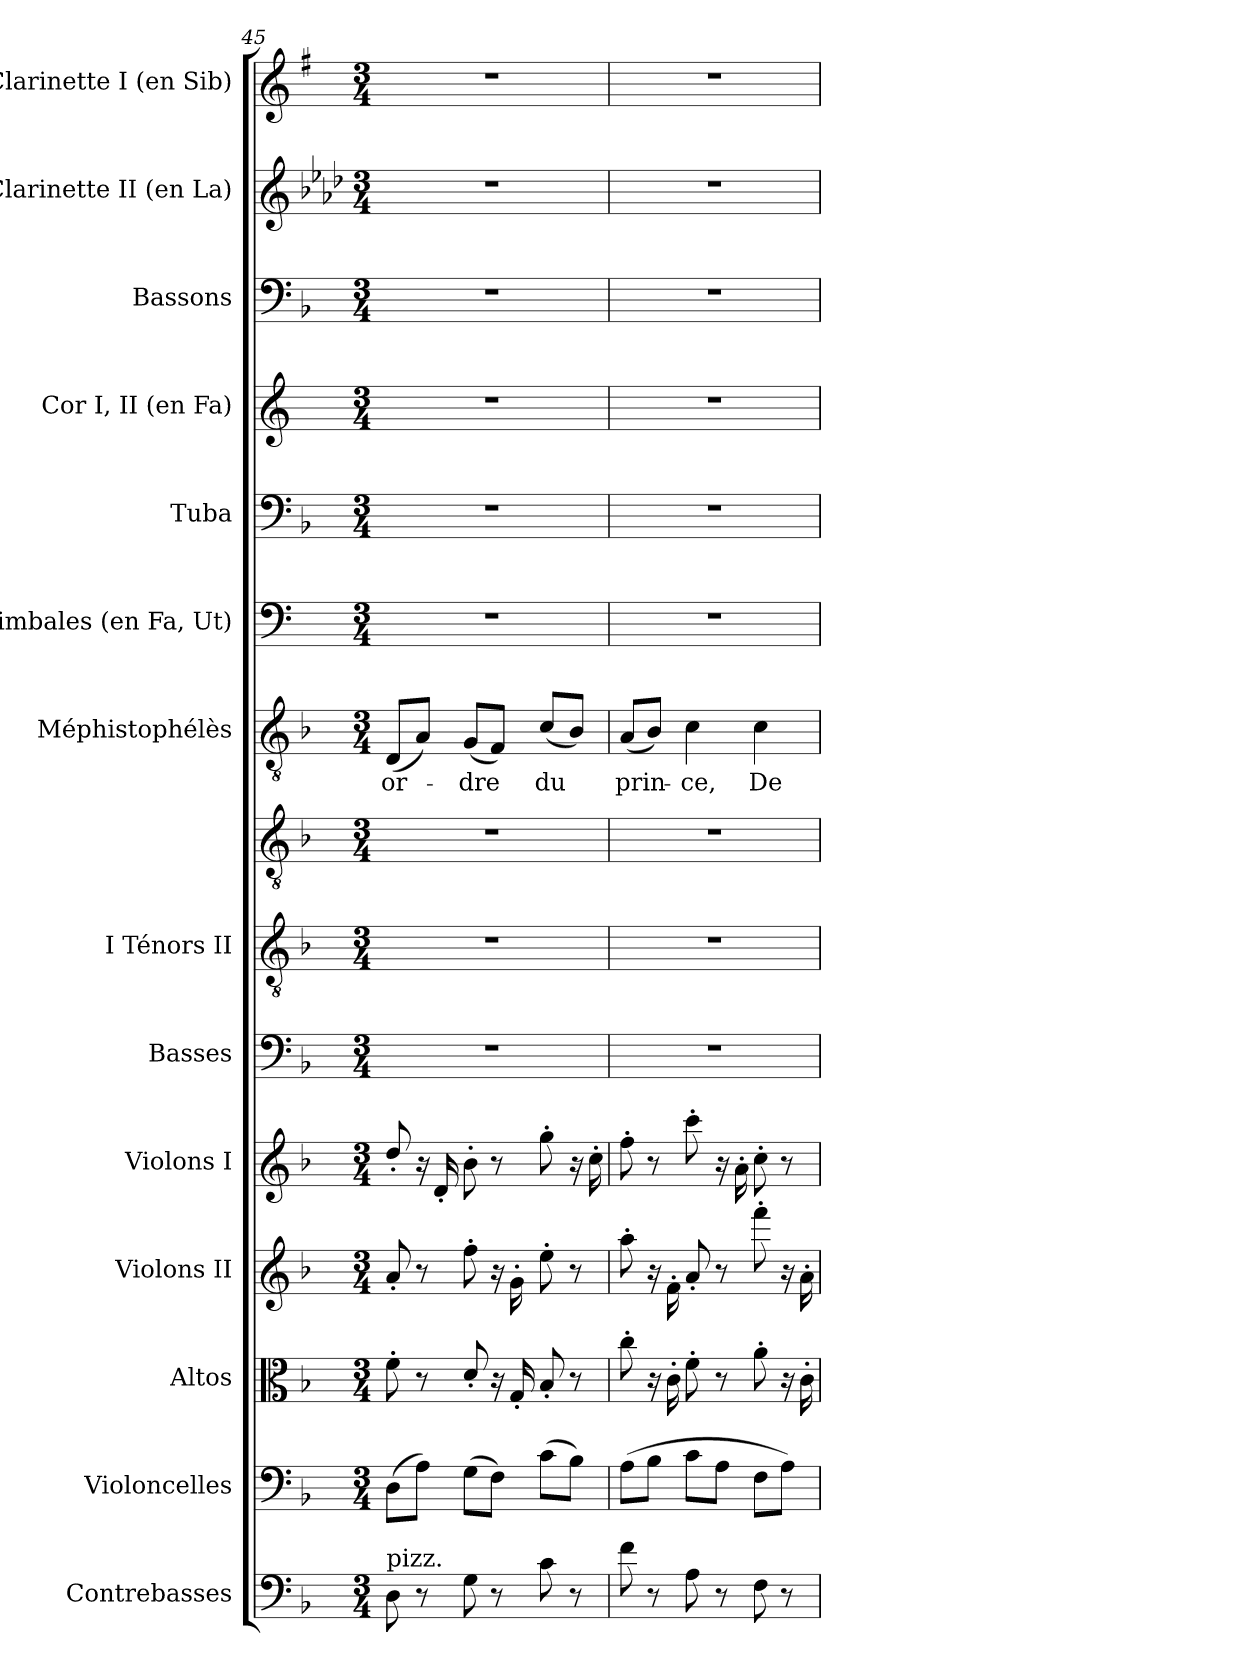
**kern	**kern	**kern	**kern	**kern	**kern	**kern	**kern	**kern	**text	**kern	**kern	**kern	**kern	**kern	**kern
*part14	*part13	*part12	*part11	*part10	*part9	*part8	*part8	*part7	*part7	*part6	*part5	*part4	*part3	*part2	*part1
*staff15	*staff14	*staff13	*staff12	*staff11	*staff10	*staff9	*staff8	*staff7	*staff7	*staff6	*staff5	*staff4	*staff3	*staff2	*staff1
*I"Contrebasses	*I"Violoncelles	*I"Altos	*I"Violons II	*I"Violons I	*I"Basses	*I"I  Ténors  II	*	*I"Méphistophélès	*	*I"Timbales (en Fa, Ut)	*I"Tuba	*I"Cor I, II (en Fa)	*I"Bassons	*I"Clarinette II (en La)	*I"Clarinette I (en Sib)
*I'C-b.	*I'Vlles	*I'Altos	*I'Vns II	*I'Vns I	*I'Basses	*I'Tén.	*	*I'Méphist.	*	*	*I'Tb.	*I'Cor (Fa)	*I'Bns	*I'Cl. (La)	*I'Cl. (Sib)
*clefF4	*clefF4	*clefC3	*clefG2	*clefG2	*clefF4	*clefGv2	*clefGv2	*clefGv2	*	*clefF4	*clefF4	*clefG2	*clefF4	*clefG2	*clefG2
*ITrd7c12	*	*	*	*	*	*ITrd7c12	*ITrd7c12	*ITrd7c12	*	*	*	*ITrd4c7	*	*ITrd2c3	*ITrd1c2
*k[b-]	*k[b-]	*k[b-]	*k[b-]	*k[b-]	*k[b-]	*k[b-]	*k[b-]	*k[b-]	*	*k[]	*k[b-]	*k[b-]	*k[b-]	*k[b-]	*k[b-]
*F:	*F:	*F:	*F:	*F:	*F:	*F:	*F:	*F:	*	*C:	*F:	*F:	*F:	*F:	*F:
*M3/4	*M3/4	*M3/4	*M3/4	*M3/4	*M3/4	*M3/4	*M3/4	*M3/4	*	*M3/4	*M3/4	*M3/4	*M3/4	*M3/4	*M3/4
=45	=45	=45	=45	=45	=45	=45	=45	=45	=45	=45	=45	=45	=45	=45	=45
!	!	!	!	!	!LO:N:vis=1	!LO:N:vis=1	!LO:N:vis=1	!	!	!	!	!	!	!	!
!LO:TX:a:t=pizz.	!	!	!	!	!	!	!	!	!	!	!	!	!	!	!
!	!	!	!	!	!	!	!	!	!LO:LY:b:color=#000000	!LO:N:vis=1	!LO:N:vis=1	!LO:N:vis=1	!LO:N:vis=1	!LO:N:vis=1	!LO:N:vis=1
8DDi\	(8Di\L	8f'i\	8a'i/	8dd'i/	2.r	2.r	2.r	(8DDi/L	or-	2.r	2.r	2.r	2.r	2.r	2.r
8r	8Ai\J)	8r	8r	16r	.	.	.	8AAi/J)	.	.	.	.	.	.	.
.	.	.	.	16d'i/	.	.	.	.	.	.	.	.	.	.	.
!	!	!	!	!	!	!	!	!	!LO:LY:b:color=#000000	!	!	!	!	!	!
8GGi\	(8Gi\L	8d'i/	8ff'i\	8b-'i\	.	.	.	(8GGi/L	-dre	.	.	.	.	.	.
8r	8Fi\J)	16r	16r	8r	.	.	.	8FFi/J)	.	.	.	.	.	.	.
.	.	16G'i/	16g'i\	.	.	.	.	.	.	.	.	.	.	.	.
!	!	!	!	!	!	!	!	!	!LO:LY:b:color=#000000	!	!	!	!	!	!
8Ci\	(8ci\L	8B-'i/	8ee'i\	8gg'i\	.	.	.	(8Ci/L	du	.	.	.	.	.	.
8r	8B-i\J)	8r	8r	16r	.	.	.	8BB-i/J)	.	.	.	.	.	.	.
.	.	.	.	16cc'i\	.	.	.	.	.	.	.	.	.	.	.
=46	=46	=46	=46	=46	=46	=46	=46	=46	=46	=46	=46	=46	=46	=46	=46
!	!	!	!	!	!LO:N:vis=1	!LO:N:vis=1	!LO:N:vis=1	!	!	!	!	!	!	!	!
!	!	!	!	!	!	!	!	!	!LO:LY:b:color=#000000	!LO:N:vis=1	!LO:N:vis=1	!LO:N:vis=1	!LO:N:vis=1	!LO:N:vis=1	!LO:N:vis=1
8Fi\	(8Ai\L	8cc'i\	8aa'i\	8ff'i\	2.r	2.r	2.r	(8AAi/L	prin-	2.r	2.r	2.r	2.r	2.r	2.r
8r	8B-i\J	16r	16r	8r	.	.	.	8BB-i/J)	.	.	.	.	.	.	.
.	.	16c'i\	16f'i\	.	.	.	.	.	.	.	.	.	.	.	.
!	!	!	!	!	!	!	!	!	!LO:LY:b:color=#000000	!	!	!	!	!	!
8AAi\	8ci\L	8f'i\	8a'i/	8ccc'i\	.	.	.	4Ci\	-ce,	.	.	.	.	.	.
8r	8Ai\J	8r	8r	16r	.	.	.	.	.	.	.	.	.	.	.
.	.	.	.	16a'i\	.	.	.	.	.	.	.	.	.	.	.
!	!	!	!	!	!	!	!	!	!LO:LY:b:color=#000000	!	!	!	!	!	!
8FFi\	8Fi\L	8a'i\	8fff'i\	8cc'i\	.	.	.	4Ci\	De-	.	.	.	.	.	.
8r	8Ai\J)	16r	16r	8r	.	.	.	.	.	.	.	.	.	.	.
.	.	16c'i\	16a'i\	.	.	.	.	.	.	.	.	.	.	.	.
=	=	=	=	=	=	=	=	=	=	=	=	=	=	=	=
*-	*-	*-	*-	*-	*-	*-	*-	*-	*-	*-	*-	*-	*-	*-	*-
